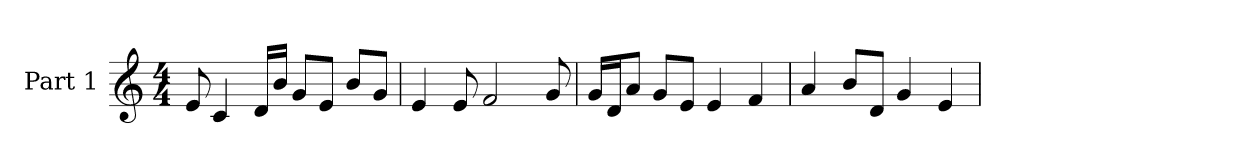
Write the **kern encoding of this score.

**kern
*part1
*staff1
*I"Part 1
*clefG2
*k[]
*C:
*M4/4
=1
8e
4c
16d/LL
16b/JJ
8g/L
8e/J
8b/L
8g/J
=2
4e
8e
2f
8g
=3
16g/LL
16d/J
8a/J
8g/L
8e/J
4e
4f
=4
4a
8b/L
8d/J
4g
4e
=
*-
